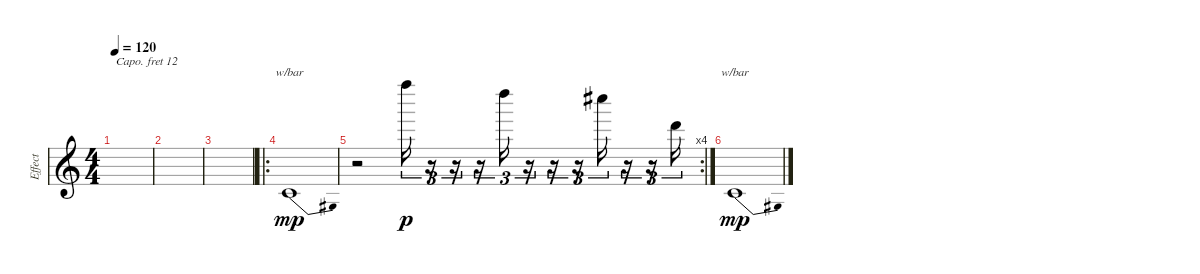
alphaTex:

\track ("Effect" "Effect") {instrument orchestralharp}
\staff {score}
\capo 12
\tuning (E4 B3 G3 D3 A2 E2) {hide}
\ts (4 4)
\tempo 120
\clef g2
\ks c
|
|
|
\ro
8.6.1{tbe (dive default 0 0 60 -8) dy mp} |
\rc 4
r.2 25.1{pm}.16{tu (3 2) dy p} r.16{tu (3 2)} r.16{tu (3 2)} r.16{tu (3 2)} 22.1{pm}.16{tu (3 2)} r.16{tu (3 2)} r.16{tu (3 2)} r.16{tu (3 2)} 21.1{pm}.16{tu (3 2)} r.16{tu (3 2)} r.16{tu (3 2)} 10.1.16{tu (3 2)} |
8.6.1{tbe (dive default 0 0 60 -8) dy mp}
